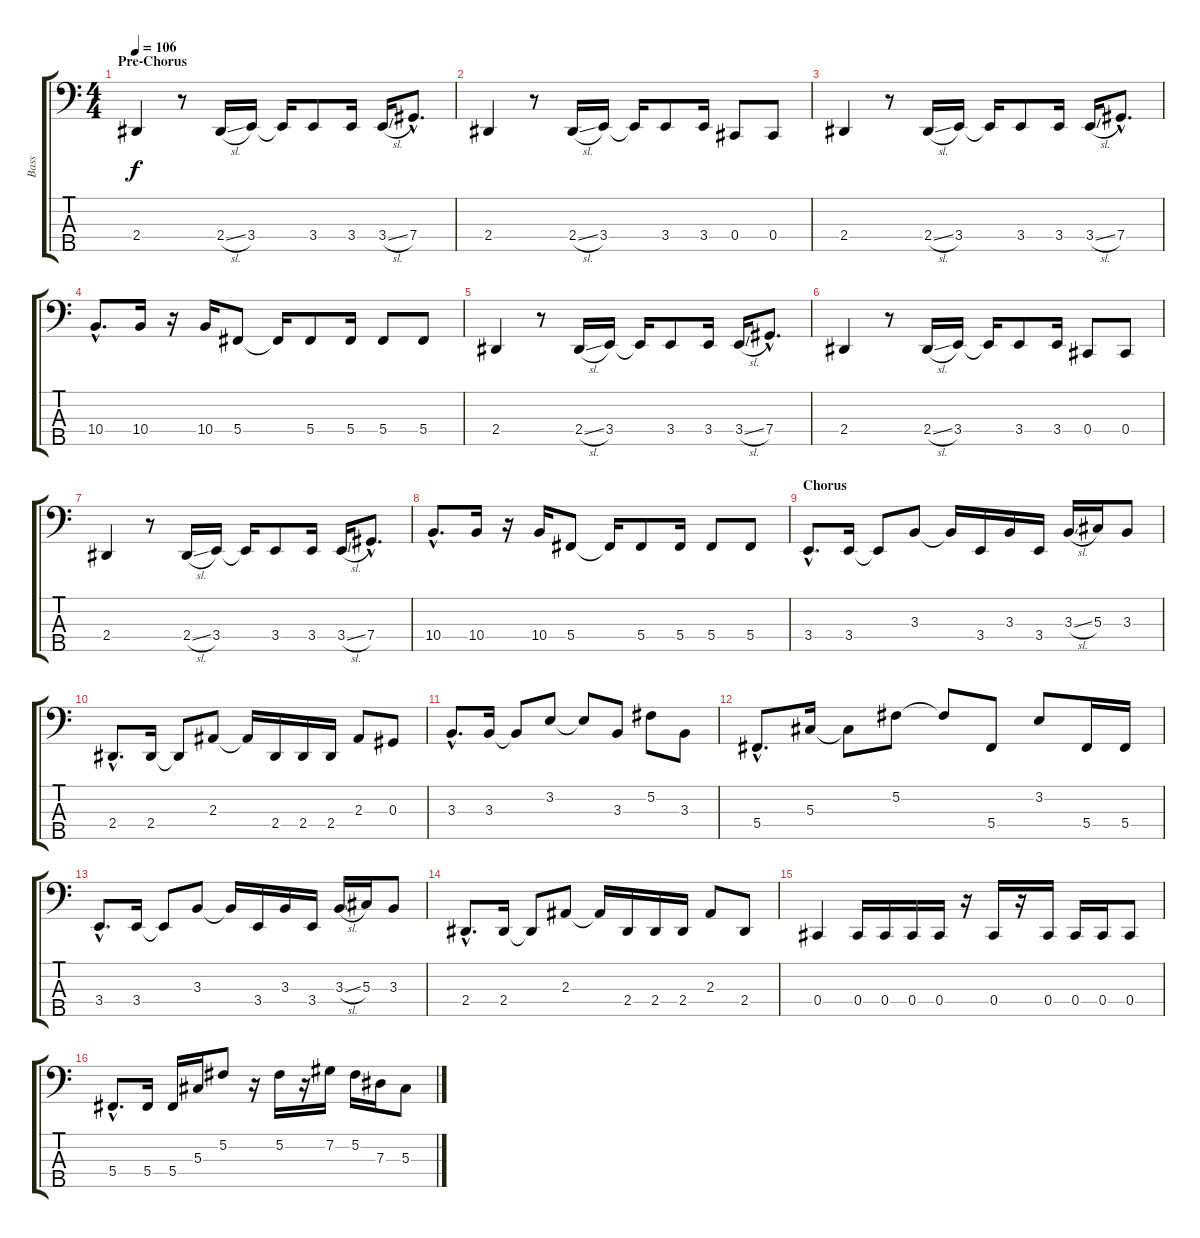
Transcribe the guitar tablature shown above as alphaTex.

\track ("Bass" "Bass") {instrument slapbass1}
\staff {score tabs}
\tuning (Gb2 Db2 Ab1 Db1 Bb0) {hide}
\ts (4 4)
\section ("" "Pre-Chorus")
\tempo 106
\clef f4
\ks c
2.4.4{dy f} r.8 2.4{sl}.16 3.4.16 3.4{t}.16 3.4.8 3.4.16 3.4{sl}.16 7.4{hac}.8{d} |
2.4.4 r.8 2.4{sl}.16 3.4.16 3.4{t}.16 3.4.8 3.4.16 0.4.8 0.4.8 |
2.4.4 r.8 2.4{sl}.16 3.4.16 3.4{t}.16 3.4.8 3.4.16 3.4{sl}.16 7.4{hac}.8{d} |
10.4{hac}.8{d} 10.4.16 r.16 10.4.16 5.4.8 5.4{t}.16 5.4.8 5.4.16 5.4.8 5.4.8 |
2.4.4 r.8 2.4{sl}.16 3.4.16 3.4{t}.16 3.4.8 3.4.16 3.4{sl}.16 7.4{hac}.8{d} |
2.4.4 r.8 2.4{sl}.16 3.4.16 3.4{t}.16 3.4.8 3.4.16 0.4.8 0.4.8 |
2.4.4 r.8 2.4{sl}.16 3.4.16 3.4{t}.16 3.4.8 3.4.16 3.4{sl}.16 7.4{hac}.8{d} |
10.4{hac}.8{d} 10.4.16 r.16 10.4.16 5.4.8 5.4{t}.16 5.4.8 5.4.16 5.4.8 5.4.8 |
\section ("" "Chorus")
3.4{hac}.8{d} 3.4.16 3.4{t}.8 3.3.8 3.3{t}.16 3.4.16 3.3.16 3.4.16 3.3{sl}.16 5.3.16 3.3.8 |
2.4{hac}.8{d} 2.4.16 2.4{t}.8 2.3.8 2.3{t}.16 2.4.16 2.4.16 2.4.16 2.3.8 0.3.8 |
3.3{hac}.8{d} 3.3.16 3.3{t}.8 3.2.8 3.2{t}.8 3.3.8 5.2.8 3.3.8 |
5.4{hac}.8{d} 5.3.16 5.3{t}.8 5.2.8 5.2{t}.8 5.4.8 3.2.8 5.4.16 5.4.16 |
3.4{hac}.8{d} 3.4.16 3.4{t}.8 3.3.8 3.3{t}.16 3.4.16 3.3.16 3.4.16 3.3{sl}.16 5.3.16 3.3.8 |
2.4{hac}.8{d} 2.4.16 2.4{t}.8 2.3.8 2.3{t}.16 2.4.16 2.4.16 2.4.16 2.3.8 2.4.8 |
0.4.4 0.4.16 0.4.16 0.4.16 0.4.16 r.16 0.4.16 r.16 0.4.16 0.4.16 0.4.16 0.4.8 |
5.4{hac}.8{d} 5.4.16 5.4.16 5.3.16 5.2.8 r.16 5.2.16 r.16 7.2.16 5.2.16 7.3.16 5.3.8
